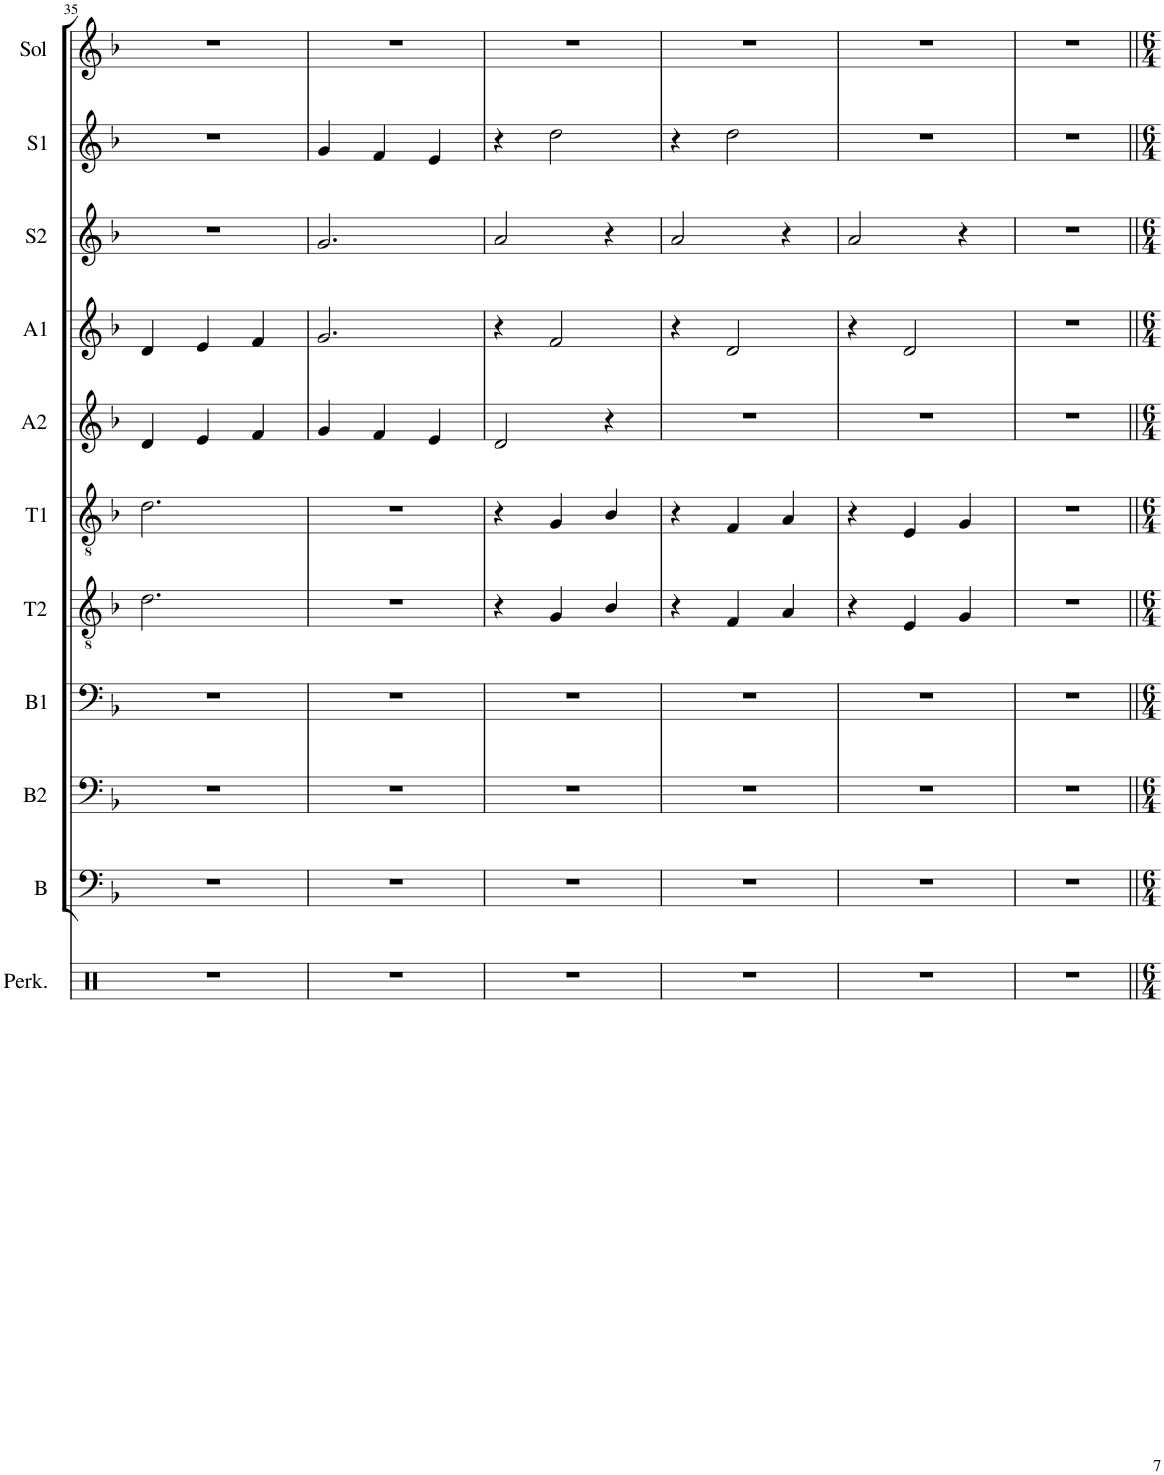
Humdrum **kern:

**kern	**kern	**kern	**kern	**kern	**kern	**kern	**kern	**kern	**kern	**kern
*part11	*part10	*part9	*part8	*part7	*part6	*part5	*part4	*part3	*part2	*part1
*staff11	*staff10	*staff9	*staff8	*staff7	*staff6	*staff5	*staff4	*staff3	*staff2	*staff1
*I"Perkussion	*I"B3	*I"B2	*I"B1	*I"T2	*I"T1	*I"A2	*I"A1	*I"S2	*I"S1	*I"Sol
*I'Perk.	*I'B	*I'B2	*I'B1	*I'T2	*I'T1	*I'A2	*I'A1	*I'S2	*I'S1	*I'Sol
!!LO:PB:g=z
*clefX	*clefF4	*clefF4	*clefF4	*clefGv2	*clefGv2	*clefG2	*clefG2	*clefG2	*clefG2	*clefG2
*k[f#c#g#d#]	*k[b-]	*k[b-]	*k[b-]	*k[b-]	*k[b-]	*k[b-]	*k[b-]	*k[b-]	*k[b-]	*k[b-]
*E:	*F:	*F:	*F:	*F:	*F:	*F:	*F:	*F:	*F:	*F:
*M3/4	*M3/4	*M3/4	*M3/4	*M3/4	*M3/4	*M3/4	*M3/4	*M3/4	*M3/4	*M3/4
=35	=35	=35	=35	=35	=35	=35	=35	=35	=35	=35
2.r	2.r	2.r	2.r	2.d\	2.d\	4d/	4d/	2.r	2.r	2.r
.	.	.	.	.	.	4e/	4e/	.	.	.
.	.	.	.	.	.	4f/	4f/	.	.	.
=36	=36	=36	=36	=36	=36	=36	=36	=36	=36	=36
2.r	2.r	2.r	2.r	2.r	2.r	4g/	2.g/	2.g/	4g/	2.r
.	.	.	.	.	.	4f/	.	.	4f/	.
.	.	.	.	.	.	4e/	.	.	4e/	.
=37	=37	=37	=37	=37	=37	=37	=37	=37	=37	=37
2.r	2.r	2.r	2.r	4r	4r	2d/	4r	2a/	4r	2.r
.	.	.	.	4G/	4G/	.	2f/	.	2dd\	.
.	.	.	.	4B-/	4B-/	4r	.	4r	.	.
=38	=38	=38	=38	=38	=38	=38	=38	=38	=38	=38
2.r	2.r	2.r	2.r	4r	4r	2.r	4r	2a/	4r	2.r
.	.	.	.	4F/	4F/	.	2d/	.	2dd\	.
.	.	.	.	4A/	4A/	.	.	4r	.	.
=39	=39	=39	=39	=39	=39	=39	=39	=39	=39	=39
2.r	2.r	2.r	2.r	4r	4r	2.r	4r	2a/	2.r	2.r
.	.	.	.	4E/	4E/	.	2d/	.	.	.
.	.	.	.	4G/	4G/	.	.	4r	.	.
=40	=40	=40	=40	=40	=40	=40	=40	=40	=40	=40
2.r	2.r	2.r	2.r	2.r	2.r	2.r	2.r	2.r	2.r	2.r
=||	=||	=||	=||	=||	=||	=||	=||	=||	=||	=||
*-	*-	*-	*-	*-	*-	*-	*-	*-	*-	*-
